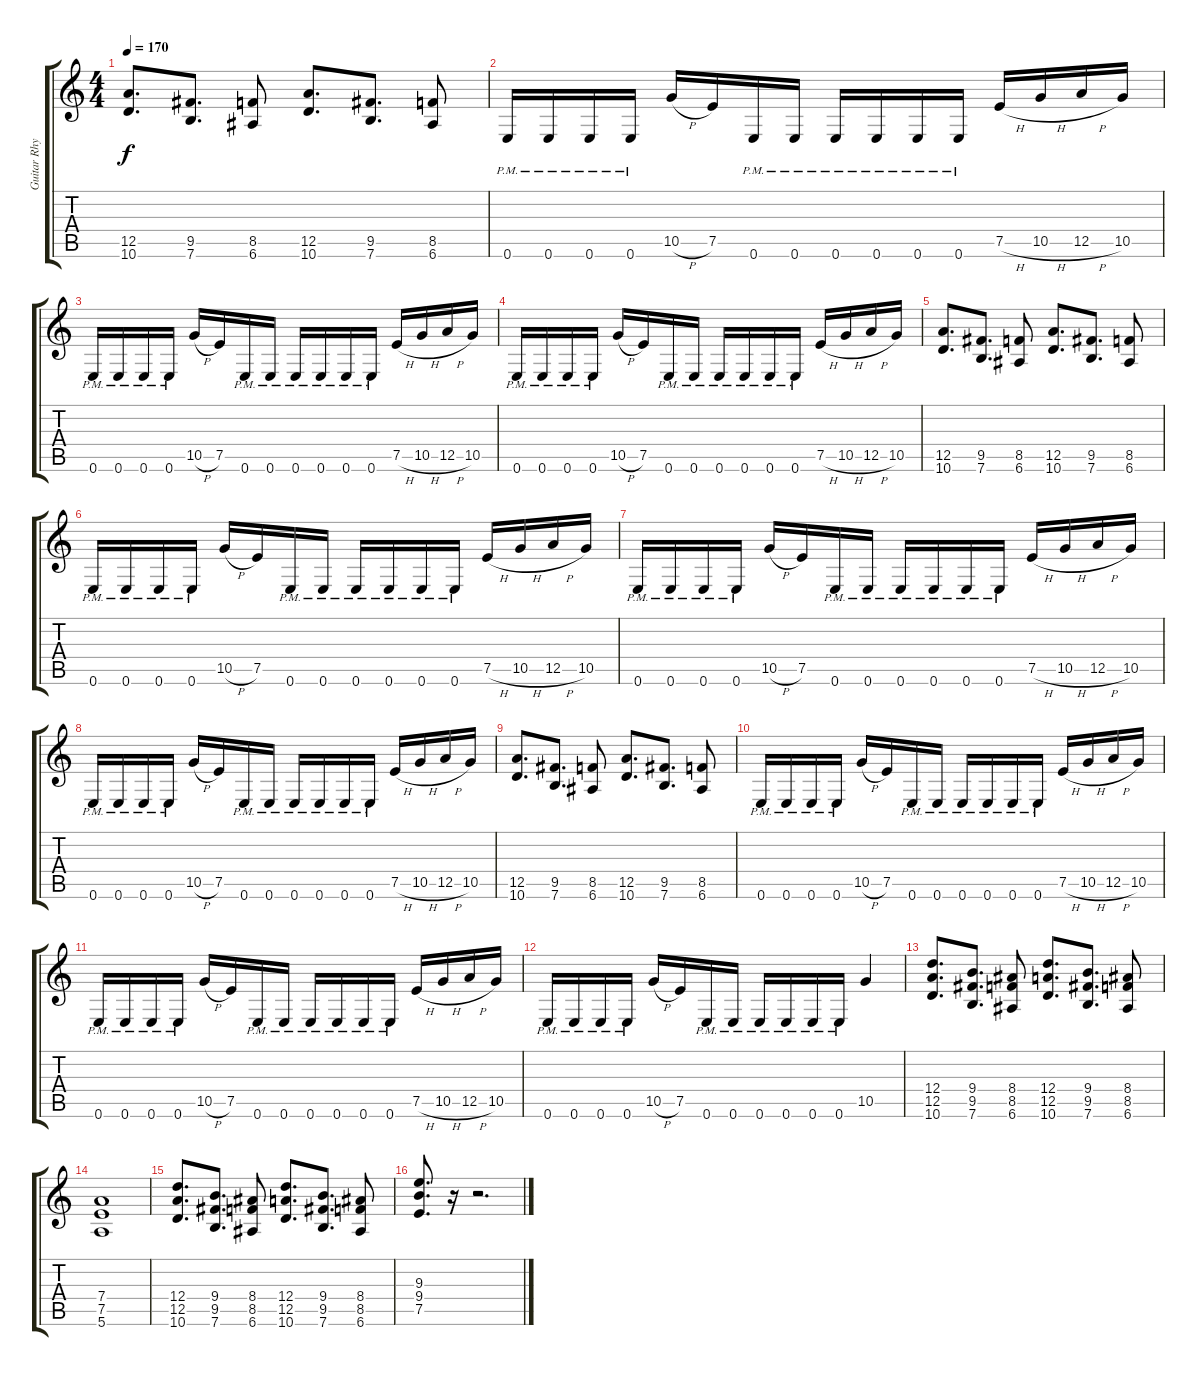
\track ("Guitar Rhythm" "Guitar Rhy") {instrument electricguitarclean}
\staff {score tabs}
\tuning (E4 B3 G3 D3 A2 E2) {hide}
\ts (4 4)
\tempo 170
\clef g2
\ks c
(12.5 10.6).8{d dy f} (9.5 7.6).8{d} (8.5 6.6).8 (12.5 10.6).8{d} (9.5 7.6).8{d} (8.5 6.6).8 |
0.6{pm}.16 0.6{pm}.16 0.6{pm}.16 0.6{pm}.16 10.5{h}.16 7.5.16 0.6{pm}.16 0.6{pm}.16 0.6{pm}.16 0.6{pm}.16 0.6{pm}.16 0.6{pm}.16 7.5{h}.16 10.5{h}.16 12.5{h}.16 10.5.16 |
0.6{pm}.16 0.6{pm}.16 0.6{pm}.16 0.6{pm}.16 10.5{h}.16 7.5.16 0.6{pm}.16 0.6{pm}.16 0.6{pm}.16 0.6{pm}.16 0.6{pm}.16 0.6{pm}.16 7.5{h}.16 10.5{h}.16 12.5{h}.16 10.5.16 |
0.6{pm}.16 0.6{pm}.16 0.6{pm}.16 0.6{pm}.16 10.5{h}.16 7.5.16 0.6{pm}.16 0.6{pm}.16 0.6{pm}.16 0.6{pm}.16 0.6{pm}.16 0.6{pm}.16 7.5{h}.16 10.5{h}.16 12.5{h}.16 10.5.16 |
(12.5 10.6).8{d} (9.5 7.6).8{d} (8.5 6.6).8 (12.5 10.6).8{d} (9.5 7.6).8{d} (8.5 6.6).8 |
0.6{pm}.16 0.6{pm}.16 0.6{pm}.16 0.6{pm}.16 10.5{h}.16 7.5.16 0.6{pm}.16 0.6{pm}.16 0.6{pm}.16 0.6{pm}.16 0.6{pm}.16 0.6{pm}.16 7.5{h}.16 10.5{h}.16 12.5{h}.16 10.5.16 |
0.6{pm}.16 0.6{pm}.16 0.6{pm}.16 0.6{pm}.16 10.5{h}.16 7.5.16 0.6{pm}.16 0.6{pm}.16 0.6{pm}.16 0.6{pm}.16 0.6{pm}.16 0.6{pm}.16 7.5{h}.16 10.5{h}.16 12.5{h}.16 10.5.16 |
0.6{pm}.16 0.6{pm}.16 0.6{pm}.16 0.6{pm}.16 10.5{h}.16 7.5.16 0.6{pm}.16 0.6{pm}.16 0.6{pm}.16 0.6{pm}.16 0.6{pm}.16 0.6{pm}.16 7.5{h}.16 10.5{h}.16 12.5{h}.16 10.5.16 |
(12.5 10.6).8{d} (9.5 7.6).8{d} (8.5 6.6).8 (12.5 10.6).8{d} (9.5 7.6).8{d} (8.5 6.6).8 |
0.6{pm}.16 0.6{pm}.16 0.6{pm}.16 0.6{pm}.16 10.5{h}.16 7.5.16 0.6{pm}.16 0.6{pm}.16 0.6{pm}.16 0.6{pm}.16 0.6{pm}.16 0.6{pm}.16 7.5{h}.16 10.5{h}.16 12.5{h}.16 10.5.16 |
0.6{pm}.16 0.6{pm}.16 0.6{pm}.16 0.6{pm}.16 10.5{h}.16 7.5.16 0.6{pm}.16 0.6{pm}.16 0.6{pm}.16 0.6{pm}.16 0.6{pm}.16 0.6{pm}.16 7.5{h}.16 10.5{h}.16 12.5{h}.16 10.5.16 |
0.6{pm}.16 0.6{pm}.16 0.6{pm}.16 0.6{pm}.16 10.5{h}.16 7.5.16 0.6{pm}.16 0.6{pm}.16 0.6{pm}.16 0.6{pm}.16 0.6{pm}.16 0.6{pm}.16 10.5.4 |
(12.4 12.5 10.6).8{d} (9.4 9.5 7.6).8{d} (8.4 8.5 6.6).8 (12.4 12.5 10.6).8{d} (9.4 9.5 7.6).8{d} (8.4 8.5 6.6).8 |
(7.4 7.5 5.6).1 |
(12.4 12.5 10.6).8{d} (9.4 9.5 7.6).8{d} (8.4 8.5 6.6).8 (12.4 12.5 10.6).8{d} (9.4 9.5 7.6).8{d} (8.4 8.5 6.6).8 |
(9.3 9.4 7.5).8{d} r.16 r.2{d}
